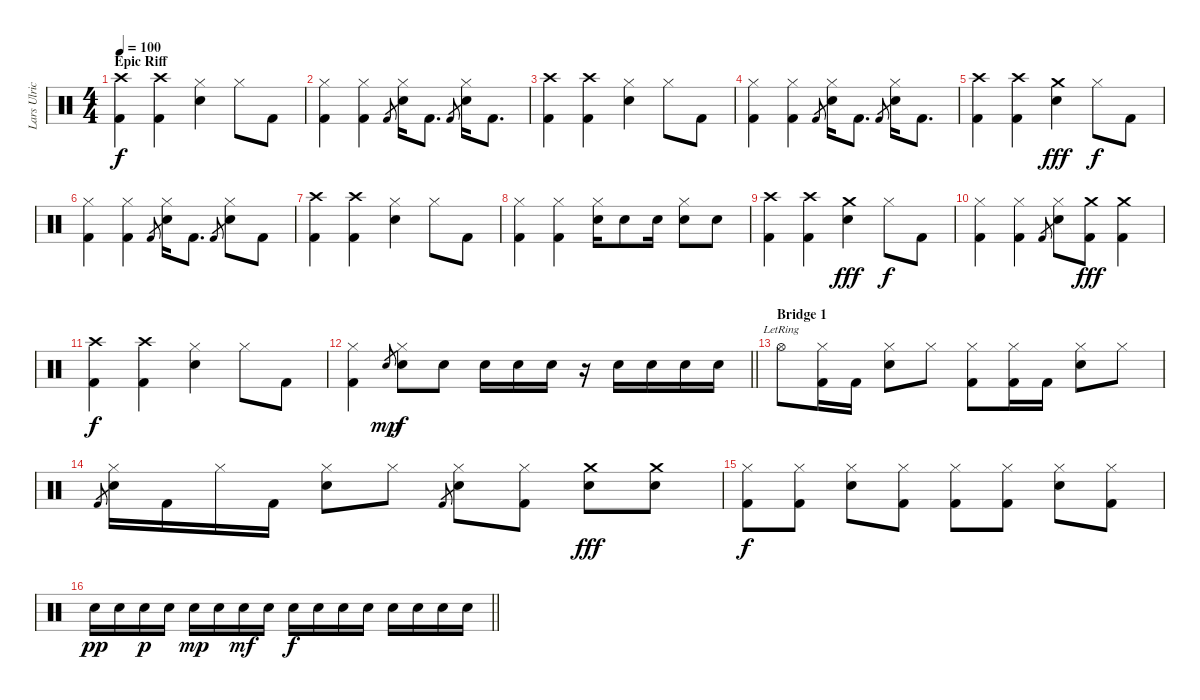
\track ("Lars Ulrich" "Lars Ulric") {instrument percussion}
\staff {score}
\articulation defaults
\ts (4 4)
\section ("" "Epic Riff")
\tempo 100
\clef neutral
\ks c
("Crash high (hit)" "Kick (hit) 2").4{dy f} ("Crash high (hit)" "Kick (hit) 2").4 ("Hi-Hat (closed)" "Electric Snare (hit)").4 "Hi-Hat (closed)".8 "Kick (hit) 2".8 |
("Hi-Hat (closed)" "Kick (hit) 2").4 ("Hi-Hat (closed)" "Kick (hit) 2").4 "Kick (hit) 2".8{gr} ("Hi-Hat (closed)" "Electric Snare (hit)").16 "Kick (hit) 2".8{d} "Kick (hit) 2".8{gr} ("Hi-Hat (closed)" "Electric Snare (hit)").16 "Kick (hit) 2".8{d} |
("Crash high (hit)" "Kick (hit) 2").4 ("Crash high (hit)" "Kick (hit) 2").4 ("Hi-Hat (closed)" "Electric Snare (hit)").4 "Hi-Hat (closed)".8 "Kick (hit) 2".8 |
("Hi-Hat (closed)" "Kick (hit) 2").4 ("Hi-Hat (closed)" "Kick (hit) 2").4 "Kick (hit) 2".8{gr} ("Hi-Hat (closed)" "Electric Snare (hit)").16 "Kick (hit) 2".8{d} "Kick (hit) 2".8{gr} ("Hi-Hat (closed)" "Electric Snare (hit)").16 "Kick (hit) 2".8{d} |
("Crash high (hit)" "Kick (hit) 2").4 ("Crash high (hit)" "Kick (hit) 2").4 ("Crash medium (hit)" "Electric Snare (hit)").4{dy fff} "Hi-Hat (closed)".8{dy f} "Kick (hit) 2".8 |
("Hi-Hat (closed)" "Kick (hit) 2").4 ("Hi-Hat (closed)" "Kick (hit) 2").4 "Kick (hit) 2".8{gr} ("Hi-Hat (closed)" "Electric Snare (hit)").16 "Kick (hit) 2".8{d} "Kick (hit) 2".8{gr} ("Hi-Hat (closed)" "Electric Snare (hit)").8 "Kick (hit) 2".8 |
("Crash high (hit)" "Kick (hit) 2").4 ("Crash high (hit)" "Kick (hit) 2").4 ("Hi-Hat (closed)" "Electric Snare (hit)").4 "Hi-Hat (closed)".8 "Kick (hit) 2".8 |
("Hi-Hat (closed)" "Kick (hit) 2").4 ("Hi-Hat (closed)" "Kick (hit) 2").4 ("Hi-Hat (closed)" "Electric Snare (hit)").16 "Electric Snare (hit)".8 "Electric Snare (hit)".16 ("Hi-Hat (closed)" "Electric Snare (hit)").8 "Electric Snare (hit)".8 |
("Crash high (hit)" "Kick (hit) 2").4 ("Crash high (hit)" "Kick (hit) 2").4 ("Crash medium (hit)" "Electric Snare (hit)").4{dy fff} "Hi-Hat (closed)".8{dy f} "Kick (hit) 2".8 |
("Hi-Hat (closed)" "Kick (hit) 2").4 ("Hi-Hat (closed)" "Kick (hit) 2").4 "Kick (hit) 2".8{gr} ("Hi-Hat (closed)" "Electric Snare (hit)").8 ("Crash medium (hit)" "Kick (hit) 2").8{dy fff} ("Crash medium (hit)" "Kick (hit) 2").4 |
("Crash high (hit)" "Kick (hit) 2").4{dy f} ("Crash high (hit)" "Kick (hit) 2").4 ("Hi-Hat (closed)" "Electric Snare (hit)").4 "Hi-Hat (closed)".8 "Kick (hit) 2".8 |
\barLineRight lightlight
("Hi-Hat (closed)" "Kick (hit) 2").4 "Electric Snare (hit)".8{gr dy mp} ("Hi-Hat (closed)" "Electric Snare (hit)").8{dy f} "Electric Snare (hit)".8 "Electric Snare (hit)".16 "Electric Snare (hit)".16 "Electric Snare (hit)".16 r.16 "Electric Snare (hit)".16 "Electric Snare (hit)".16 "Electric Snare (hit)".16 "Electric Snare (hit)".16 |
\section ("" "Bridge 1")
"Hi-Hat (open)"{lr}.8 ("Hi-Hat (closed)" "Kick (hit) 2").16 "Kick (hit) 2".16 ("Hi-Hat (closed)" "Electric Snare (hit)").8 "Hi-Hat (closed)".8 ("Hi-Hat (closed)" "Kick (hit) 2").8 ("Hi-Hat (closed)" "Kick (hit) 2").16 "Kick (hit) 2".16 ("Hi-Hat (closed)" "Electric Snare (hit)").8 "Hi-Hat (closed)".8 |
"Kick (hit) 2".8{gr} ("Hi-Hat (closed)" "Electric Snare (hit)").16 "Kick (hit) 2".16 "Hi-Hat (closed)".16 "Kick (hit) 2".16 ("Hi-Hat (closed)" "Electric Snare (hit)").8 "Hi-Hat (closed)".8 "Kick (hit) 2".8{gr} ("Hi-Hat (closed)" "Electric Snare (hit)").8 ("Hi-Hat (closed)" "Kick (hit) 2").8 ("Crash medium (hit)" "Electric Snare (hit)").8{dy fff} ("Crash medium (hit)" "Electric Snare (hit)").8 |
("Hi-Hat (closed)" "Kick (hit) 2").8{dy f} ("Hi-Hat (closed)" "Kick (hit) 2").8 ("Hi-Hat (closed)" "Electric Snare (hit)").8 ("Hi-Hat (closed)" "Kick (hit) 2").8 ("Hi-Hat (closed)" "Kick (hit) 2").8 ("Hi-Hat (closed)" "Kick (hit) 2").8 ("Hi-Hat (closed)" "Electric Snare (hit)").8 ("Hi-Hat (closed)" "Kick (hit) 2").8 |
\barLineRight lightlight "Electric Snare (hit)".16{dy pp} "Electric Snare (hit)".16 "Electric Snare (hit)".16{dy p} "Electric Snare (hit)".16 "Electric Snare (hit)".16{dy mp} "Electric Snare (hit)".16 "Electric Snare (hit)".16{dy mf} "Electric Snare (hit)".16 "Electric Snare (hit)".16{dy f} "Electric Snare (hit)".16 "Electric Snare (hit)".16 "Electric Snare (hit)".16 "Electric Snare (hit)".16 "Electric Snare (hit)".16 "Electric Snare (hit)".16 "Electric Snare (hit)".16
